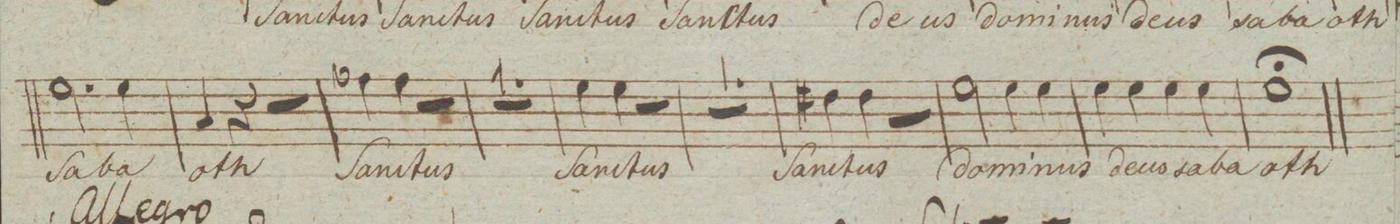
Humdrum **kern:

**kern	**text	**dynam
*I"Baſso.	*	*
*clefF4	*	*
*k[]	*	*
*met(c)	*	*
*M4/4	*	*
2.G\	Sa-	.
4G\	-ba-	.
=14	=14	=14
4C/	-oth	.
4r	.	.
2r	.	.
=15	=15	=15
4A-X\	San-	.
4A-\	-ctus	.
2r	.	.
=16	=16	=16
1r	.	.
=17	=17	=17
4G\	San-	.
4G\	-ctus	.
2r	.	.
=18	=18	=18
1r	.	.
=19	=19	=19
4F#X\	San-	.
4F#\	-ctus	.
2r	.	.
=20	=20	=20
2G\	do-	.
4G\	-mi-	.
4G\	-nus	.
=21	=21	=21
4G\	de-	.
4G\	-us	.
4G\	sa-	.
4G\	-ba-	.
=22	=22	=22
1G\;	-oth	.
=23||	=23||	=23||
*-	*-	*-
